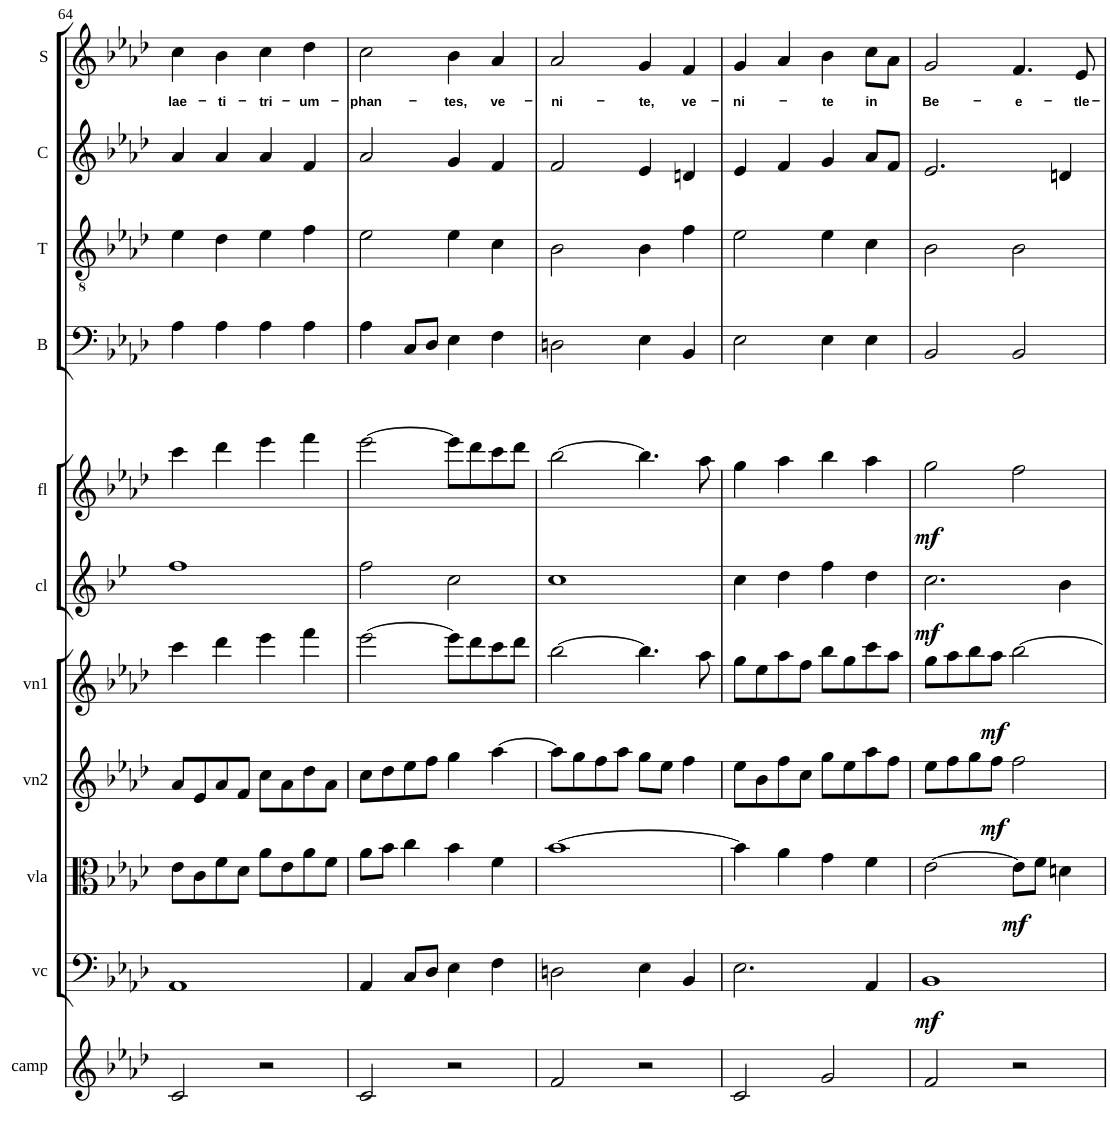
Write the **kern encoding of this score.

**kern	**kern	**dynam	**kern	**dynam	**kern	**dynam	**kern	**dynam	**kern	**dynam	**kern	**dynam	**kern	**kern	**kern	**kern	**text
*part11	*part10	*part10	*part9	*part9	*part8	*part8	*part7	*part7	*part6	*part6	*part5	*part5	*part4	*part3	*part2	*part1	*part1
*staff11	*staff10	*staff10	*staff9	*staff9	*staff8	*staff8	*staff7	*staff7	*staff6	*staff6	*staff5	*staff5	*staff4	*staff3	*staff2	*staff1	*staff1
*I"Campane	*I"Violoncello	*	*I"Viola	*	*I"Violino 2	*	*I"Violino 1	*	*I"Clarinetto	*	*I"Flauto	*	*I"B	*I"T	*I"C	*I"S	*
*I'camp	*I'vc	*	*I'vla	*	*I'vn2	*	*I'vn1	*	*I'cl	*	*I'fl	*	*I'B	*I'T	*I'C	*I'S	*
!!LO:PB:g=z
*clefG2	*clefF4	*	*clefC3	*	*clefG2	*	*clefG2	*	*clefG2	*	*clefG2	*	*clefF4	*clefGv2	*clefG2	*clefG2	*
*	*	*	*	*	*	*	*	*	*Trd1c2	*	*	*	*	*	*	*	*
*k[b-e-a-d-]	*k[b-e-a-d-]	*	*k[b-e-a-d-]	*	*k[b-e-a-d-]	*	*k[b-e-a-d-]	*	*k[b-e-]	*	*k[b-e-a-d-]	*	*k[b-e-a-d-]	*k[b-e-a-d-]	*k[b-e-a-d-]	*k[b-e-a-d-]	*
*M4/4	*M4/4	*	*M4/4	*	*M4/4	*	*M4/4	*	*M4/4	*	*M4/4	*	*M4/4	*M4/4	*M4/4	*M4/4	*
*met(c)	*met(c)	*	*met(c)	*	*met(c)	*	*met(c)	*	*met(c)	*	*met(c)	*	*met(c)	*met(c)	*met(c)	*met(c)	*
=64	=64	=64	=64	=64	=64	=64	=64	=64	=64	=64	=64	=64	=64	=64	=64	=64	=64
!	!	!	!	!	!	!	!	!	!	!	!	!	!	!	!	!	!LO:LY:b
2c/	1AA-	.	8e-\L	.	8a-/L	.	4ccc\	.	1ff	.	4ccc\	.	4A-\	4e-\	4a-/	4cc\	lae-
.	.	.	8c\	.	8e-/	.	.	.	.	.	.	.	.	.	.	.	.
!	!	!	!	!	!	!	!	!	!	!	!	!	!	!	!	!	!LO:LY:b
.	.	.	8f\	.	8a-/	.	4ddd-\	.	.	.	4ddd-\	.	4A-\	4d-\	4a-/	4b-\	-ti-
.	.	.	8d-\J	.	8f/J	.	.	.	.	.	.	.	.	.	.	.	.
!	!	!	!	!	!	!	!	!	!	!	!	!	!	!	!	!	!LO:LY:b
2r	.	.	8a-\L	.	8cc\L	.	4eee-\	.	.	.	4eee-\	.	4A-\	4e-\	4a-/	4cc\	-tri-
.	.	.	8e-\	.	8a-\	.	.	.	.	.	.	.	.	.	.	.	.
!	!	!	!	!	!	!	!	!	!	!	!	!	!	!	!	!	!LO:LY:b
.	.	.	8a-\	.	8dd-\	.	4fff\	.	.	.	4fff\	.	4A-\	4f\	4f/	4dd-\	-um-
.	.	.	8f\J	.	8a-\J	.	.	.	.	.	.	.	.	.	.	.	.
=65	=65	=65	=65	=65	=65	=65	=65	=65	=65	=65	=65	=65	=65	=65	=65	=65	=65
!	!	!	!	!	!	!	!	!	!	!	!	!	!	!	!	!	!LO:LY:b
2c/	4AA-/	.	8a-\L	.	8cc\L	.	[2eee-\	.	2ff\	.	[2eee-\	.	4A-\	2e-\	2a-/	2cc\	-phan-
.	.	.	8b-\J	.	8dd-\	.	.	.	.	.	.	.	.	.	.	.	.
.	8C/L	.	4cc\	.	8ee-\	.	.	.	.	.	.	.	8C/L	.	.	.	.
.	8D-/J	.	.	.	8ff\J	.	.	.	.	.	.	.	8D-/J	.	.	.	.
!	!	!	!	!	!	!	!	!	!	!	!	!	!	!	!	!	!LO:LY:b
2r	4E-\	.	4b-\	.	4gg\	.	8eee-\L]	.	2cc\	.	8eee-\L]	.	4E-\	4e-\	4g/	4b-\	-tes,
.	.	.	.	.	.	.	8ddd-\	.	.	.	8ddd-\	.	.	.	.	.	.
!	!	!	!	!	!	!	!	!	!	!	!	!	!	!	!	!	!LO:LY:b
.	4F\	.	4f\	.	[4aa-\	.	8ccc\	.	.	.	8ccc\	.	4F\	4c\	4f/	4a-/	ve-
.	.	.	.	.	.	.	8ddd-\J	.	.	.	8ddd-\J	.	.	.	.	.	.
=66	=66	=66	=66	=66	=66	=66	=66	=66	=66	=66	=66	=66	=66	=66	=66	=66	=66
!	!	!	!	!	!	!	!	!	!	!	!	!	!	!	!	!	!LO:LY:b
2f/	2Dn\	.	[1b-	.	8aa-\L]	.	[2bb-\	.	1cc	.	[2bb-\	.	2Dn\	2B-\	2f/	2a-/	-ni-
.	.	.	.	.	8gg\	.	.	.	.	.	.	.	.	.	.	.	.
.	.	.	.	.	8ff\	.	.	.	.	.	.	.	.	.	.	.	.
.	.	.	.	.	8aa-\J	.	.	.	.	.	.	.	.	.	.	.	.
!	!	!	!	!	!	!	!	!	!	!	!	!	!	!	!	!	!LO:LY:b
2r	4E-\	.	.	.	8gg\L	.	4.bb-\]	.	.	.	4.bb-\]	.	4E-\	4B-\	4e-/	4g/	-te,
.	.	.	.	.	8ee-\J	.	.	.	.	.	.	.	.	.	.	.	.
!	!	!	!	!	!	!	!	!	!	!	!	!	!	!	!	!	!LO:LY:b
.	4BB-/	.	.	.	4ff\	.	.	.	.	.	.	.	4BB-/	4f\	4dn/	4f/	ve-
.	.	.	.	.	.	.	8aa-\	.	.	.	8aa-\	.	.	.	.	.	.
=67	=67	=67	=67	=67	=67	=67	=67	=67	=67	=67	=67	=67	=67	=67	=67	=67	=67
!	!	!	!	!	!	!	!	!	!	!	!	!	!	!	!	!	!LO:LY:b
2c/	2.E-\	.	4b-\]	.	8ee-\L	.	8gg\L	.	4cc\	.	4gg\	.	2E-\	2e-\	4e-/	4g/	-ni-
.	.	.	.	.	8b-\	.	8ee-\	.	.	.	.	.	.	.	.	.	.
.	.	.	4a-\	.	8ff\	.	8aa-\	.	4dd\	.	4aa-\	.	.	.	4f/	4a-/	.
.	.	.	.	.	8cc\J	.	8ff\J	.	.	.	.	.	.	.	.	.	.
!	!	!	!	!	!	!	!	!	!	!	!	!	!	!	!	!	!LO:LY:b
2g/	.	.	4g\	.	8gg\L	.	8bb-\L	.	4ff\	.	4bb-\	.	4E-\	4e-\	4g/	4b-\	-te
.	.	.	.	.	8ee-\	.	8gg\	.	.	.	.	.	.	.	.	.	.
!	!	!	!	!	!	!	!	!	!	!	!	!	!	!	!	!	!LO:LY:b
.	4AA-/	.	4f\	.	8aa-\	.	8ccc\	.	4dd\	.	4aa-\	.	4E-\	4c\	8a-/L	8cc\L	in
.	.	.	.	.	8ff\J	.	8aa-\J	.	.	.	.	.	.	.	8f/J	8a-\J	.
=68	=68	=68	=68	=68	=68	=68	=68	=68	=68	=68	=68	=68	=68	=68	=68	=68	=68
!	!	!LO:DY:b	!	!	!	!	!	!	!	!LO:DY:b	!	!LO:DY:b	!	!	!	!	!LO:LY:b
2f/	1BB-	mf	[2e-\	.	8ee-\L	.	8gg\L	.	2.cc\	mf	2gg\	mf	2BB-/	2B-\	2.e-/	2g/	Be-
.	.	.	.	.	8ff\	.	8aa-\	.	.	.	.	.	.	.	.	.	.
.	.	.	.	.	8gg\	.	8bb-\	.	.	.	.	.	.	.	.	.	.
!	!	!	!	!	!	!LO:DY:b	!	!LO:DY:b	!	!	!	!	!	!	!	!	!
.	.	.	.	.	8ff\J	mf	8aa-\J	mf	.	.	.	.	.	.	.	.	.
!	!	!	!	!LO:DY:b	!	!	!	!	!	!	!	!	!	!	!	!	!LO:LY:b
2r	.	.	8e-\L]	mf	2ff\	.	[2bb-\	.	.	.	2ff\	.	2BB-/	2B-\	.	4.f/	-e-
.	.	.	8f\J	.	.	.	.	.	.	.	.	.	.	.	.	.	.
.	.	.	4dn\	.	.	.	.	.	4b-\	.	.	.	.	.	4dn/	.	.
!	!	!	!	!	!	!	!	!	!	!	!	!	!	!	!	!	!LO:LY:b
.	.	.	.	.	.	.	.	.	.	.	.	.	.	.	.	8e-/	-tle-
=	=	=	=	=	=	=	=	=	=	=	=	=	=	=	=	=	=
*-	*-	*-	*-	*-	*-	*-	*-	*-	*-	*-	*-	*-	*-	*-	*-	*-	*-
